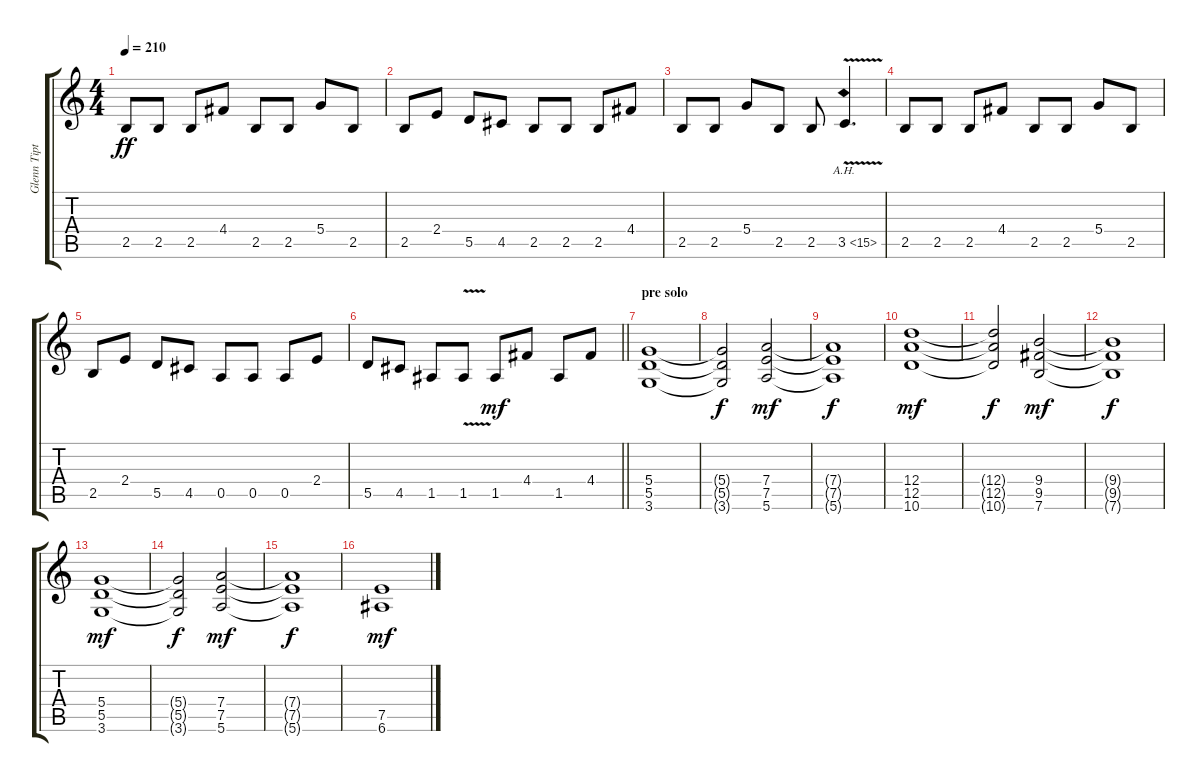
\track ("Glenn Tipton" "Glenn Tipt") {instrument distortionguitar}
\staff {score tabs}
\tuning (E4 B3 G3 D3 A2 E2) {hide}
\ts (4 4)
\tempo 210
\clef g2
\ks c
2.5.8{dy ff} 2.5.8 2.5.8 4.4.8 2.5.8 2.5.8 5.4.8 2.5.8 |
2.5.8 2.4.8 5.5.8 4.5.8 2.5.8 2.5.8 2.5.8 4.4.8 |
2.5.8 2.5.8 5.4.8 2.5.8 2.5.8 3.5{ah 12 v}.4{d} |
2.5.8 2.5.8 2.5.8 4.4.8 2.5.8 2.5.8 5.4.8 2.5.8 |
2.5.8 2.4.8 5.5.8 4.5.8 0.5.8 0.5.8 0.5.8 2.4.8 |
\barLineRight lightlight
5.5.8 4.5.8 1.5.8 1.5{v}.8 1.5.8{dy mf} 4.4.8 1.5.8 4.4.8 |
\section ("" "pre solo")
(5.4 5.5 3.6).1 |
(5.4{t} 5.5{t} 3.6{t}).2{dy f} (7.4 7.5 5.6).2{dy mf} |
(7.4{t} 7.5{t} 5.6{t}).1{dy f} |
(12.4 12.5 10.6).1{dy mf} |
(12.4{t} 12.5{t} 10.6{t}).2{dy f} (9.4 9.5 7.6).2{dy mf} |
(9.4{t} 9.5{t} 7.6{t}).1{dy f} |
(5.4 5.5 3.6).1{dy mf} |
(5.4{t} 5.5{t} 3.6{t}).2{dy f} (7.4 7.5 5.6).2{dy mf} |
(7.4{t} 7.5{t} 5.6{t}).1{dy f} |
(7.5 6.6).1{dy mf}
